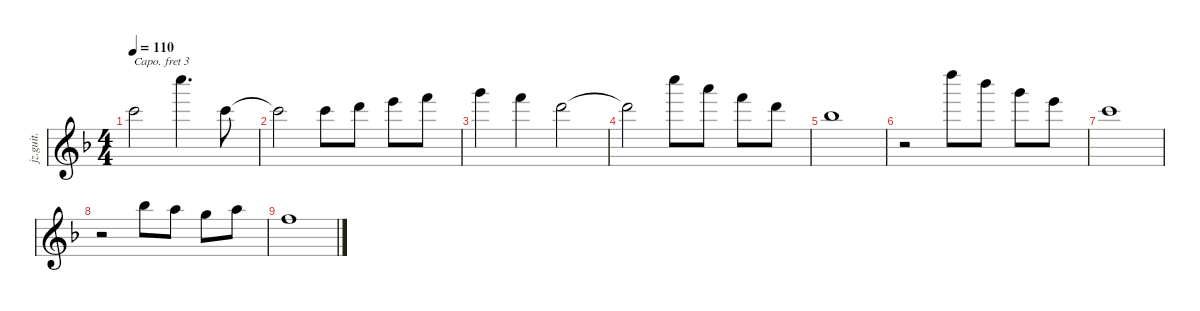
\defaultSystemsLayout 4
\hideDynamics
\bracketExtendMode nobrackets
\otherSystemsTrackNameOrientation horizontal
\track ("Jazz Guitar" "jz.guit.") {instrument electricguitarjazz}
\staff {score}
\capo 3
\tuning (E4 B3 G3 D3 A2 E2)
\ts (4 4)
\tempo 110
\clef g2
\ks f
14.3{acc forcenatural}.2{dy f beam Down} 17.1{acc forcenatural}.4{d beam Down} 14.3{acc forcenatural}.8{beam Down} |
14.3{t acc forcenatural}.2{dy mf beam Down} 14.3{acc forcenatural}.8{dy f beam Down} 16.3{acc forcenatural}.8{beam Down} 14.2{acc forcenatural}.8{beam Down} 15.2{acc forcenatural}.8{beam Down} |
17.2{acc forcenatural}.4{beam Down} 15.2{acc forcenatural}.4{beam Down} 16.3{acc forcenatural}.2{beam Down} |
16.3{t acc forcenatural}.2{beam Down} 17.1{acc forcenatural}.8{beam Down} 14.1{acc forcenatural}.8{beam Down} 15.2{acc forcenatural}.8{beam Down} 16.3{acc forcenatural}.8{beam Down} |
17.4{acc b}.1{beam Down} |
r.2{beam Down} 19.1{acc forcenatural}.8{beam Down} 15.1{acc b}.8{beam Down} 17.2{acc forcenatural}.8{beam Down} 18.3{acc forcenatural}.8{beam Down} |
14.3{acc forcenatural}.1{beam Down} |
r.2{beam Down} 17.4{acc b}.8{dy mf beam Down} 16.4{acc forcenatural}.8{beam Down} 14.4{acc forcenatural}.8{beam Down} 16.4{acc forcenatural}.8{beam Down} |
17.5{acc forcenatural}.1{dy f beam Down}
